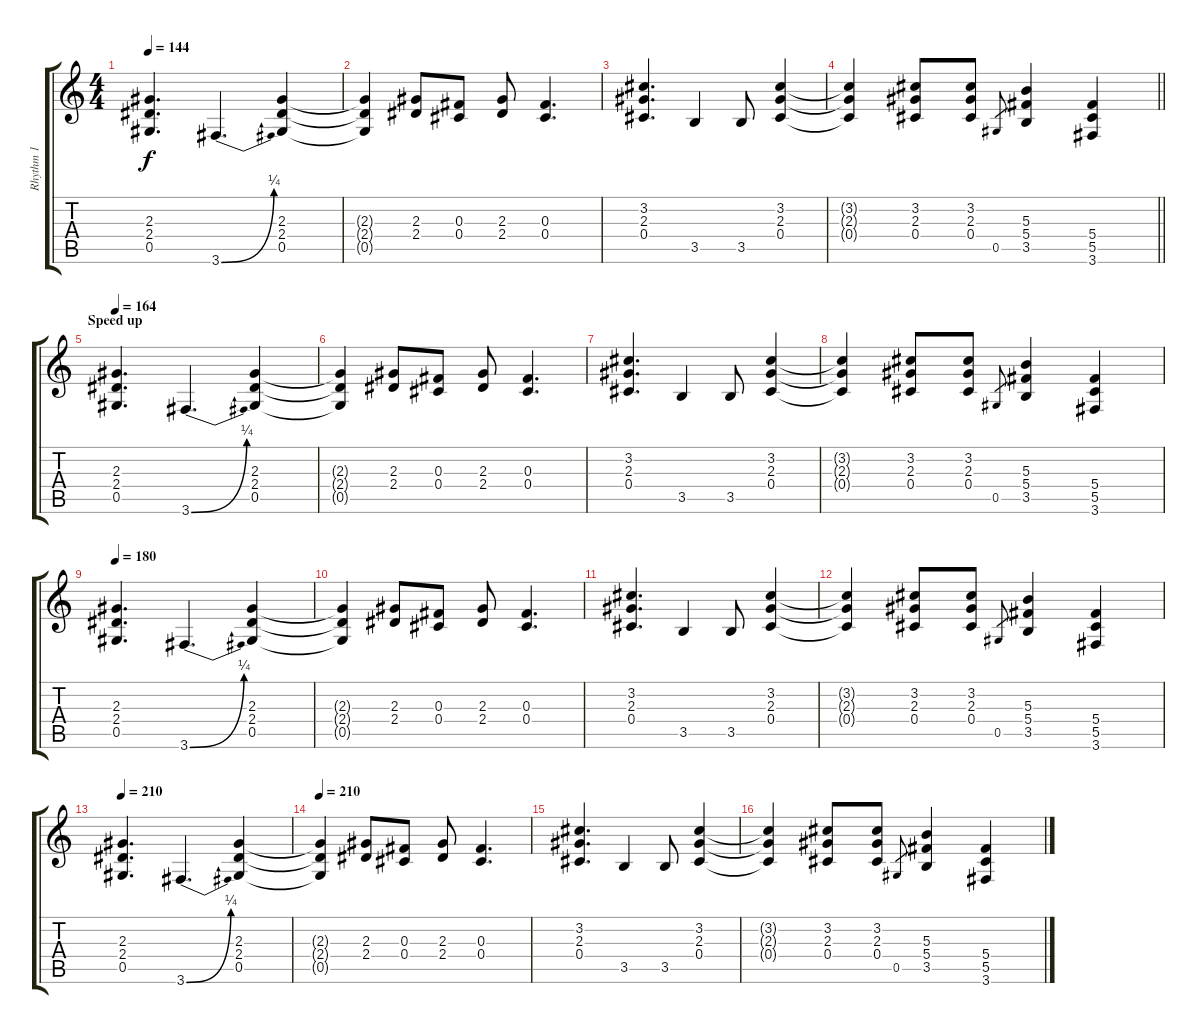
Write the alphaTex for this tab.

\track ("Rhythm 1" "Rhythm 1") {instrument overdrivenguitar}
\staff {score tabs}
\tuning (Eb4 Bb3 Gb3 Db3 Ab2 Eb2) {hide}
\ts (4 4)
\tempo 144
\clef g2
\ks c
(2.3 2.4 0.5).4{d dy f} 3.6{be (bend 0 0 60 1)}.4{d} (2.3 2.4 0.5).4 |
(2.3{t} 2.4{t} 0.5{t}).4 (2.3 2.4).8 (0.3 0.4).8 (2.3 2.4).8 (0.3 0.4).4{d} |
(3.2 2.3 0.4).4{d} 3.5.4 3.5.8 (3.2 2.3 0.4).4 |
\barLineRight lightlight
(3.2{t} 2.3{t} 0.4{t}).4 (3.2 2.3 0.4).8 (3.2 2.3 0.4).8 0.5.8{gr} (5.3 5.4 3.5).4 (5.4 5.5 3.6).4 |
\section ("" "Speed up")
\tempo 164
(2.3 2.4 0.5).4{d} 3.6{be (bend 0 0 60 1)}.4{d} (2.3 2.4 0.5).4 |
(2.3{t} 2.4{t} 0.5{t}).4 (2.3 2.4).8 (0.3 0.4).8 (2.3 2.4).8 (0.3 0.4).4{d} |
(3.2 2.3 0.4).4{d} 3.5.4 3.5.8 (3.2 2.3 0.4).4 |
(3.2{t} 2.3{t} 0.4{t}).4 (3.2 2.3 0.4).8 (3.2 2.3 0.4).8 0.5.8{gr} (5.3 5.4 3.5).4 (5.4 5.5 3.6).4 |
\tempo 180
(2.3 2.4 0.5).4{d} 3.6{be (bend 0 0 60 1)}.4{d} (2.3 2.4 0.5).4 |
(2.3{t} 2.4{t} 0.5{t}).4 (2.3 2.4).8 (0.3 0.4).8 (2.3 2.4).8 (0.3 0.4).4{d} |
(3.2 2.3 0.4).4{d} 3.5.4 3.5.8 (3.2 2.3 0.4).4 |
(3.2{t} 2.3{t} 0.4{t}).4 (3.2 2.3 0.4).8 (3.2 2.3 0.4).8 0.5.8{gr} (5.3 5.4 3.5).4 (5.4 5.5 3.6).4 |
\tempo 210
(2.3 2.4 0.5).4{d} 3.6{be (bend 0 0 60 1)}.4{d} (2.3 2.4 0.5).4 |
\tempo 210
(2.3{t} 2.4{t} 0.5{t}).4 (2.3 2.4).8 (0.3 0.4).8 (2.3 2.4).8 (0.3 0.4).4{d} |
(3.2 2.3 0.4).4{d} 3.5.4 3.5.8 (3.2 2.3 0.4).4 |
(3.2{t} 2.3{t} 0.4{t}).4 (3.2 2.3 0.4).8 (3.2 2.3 0.4).8 0.5.8{gr} (5.3 5.4 3.5).4 (5.4 5.5 3.6).4
